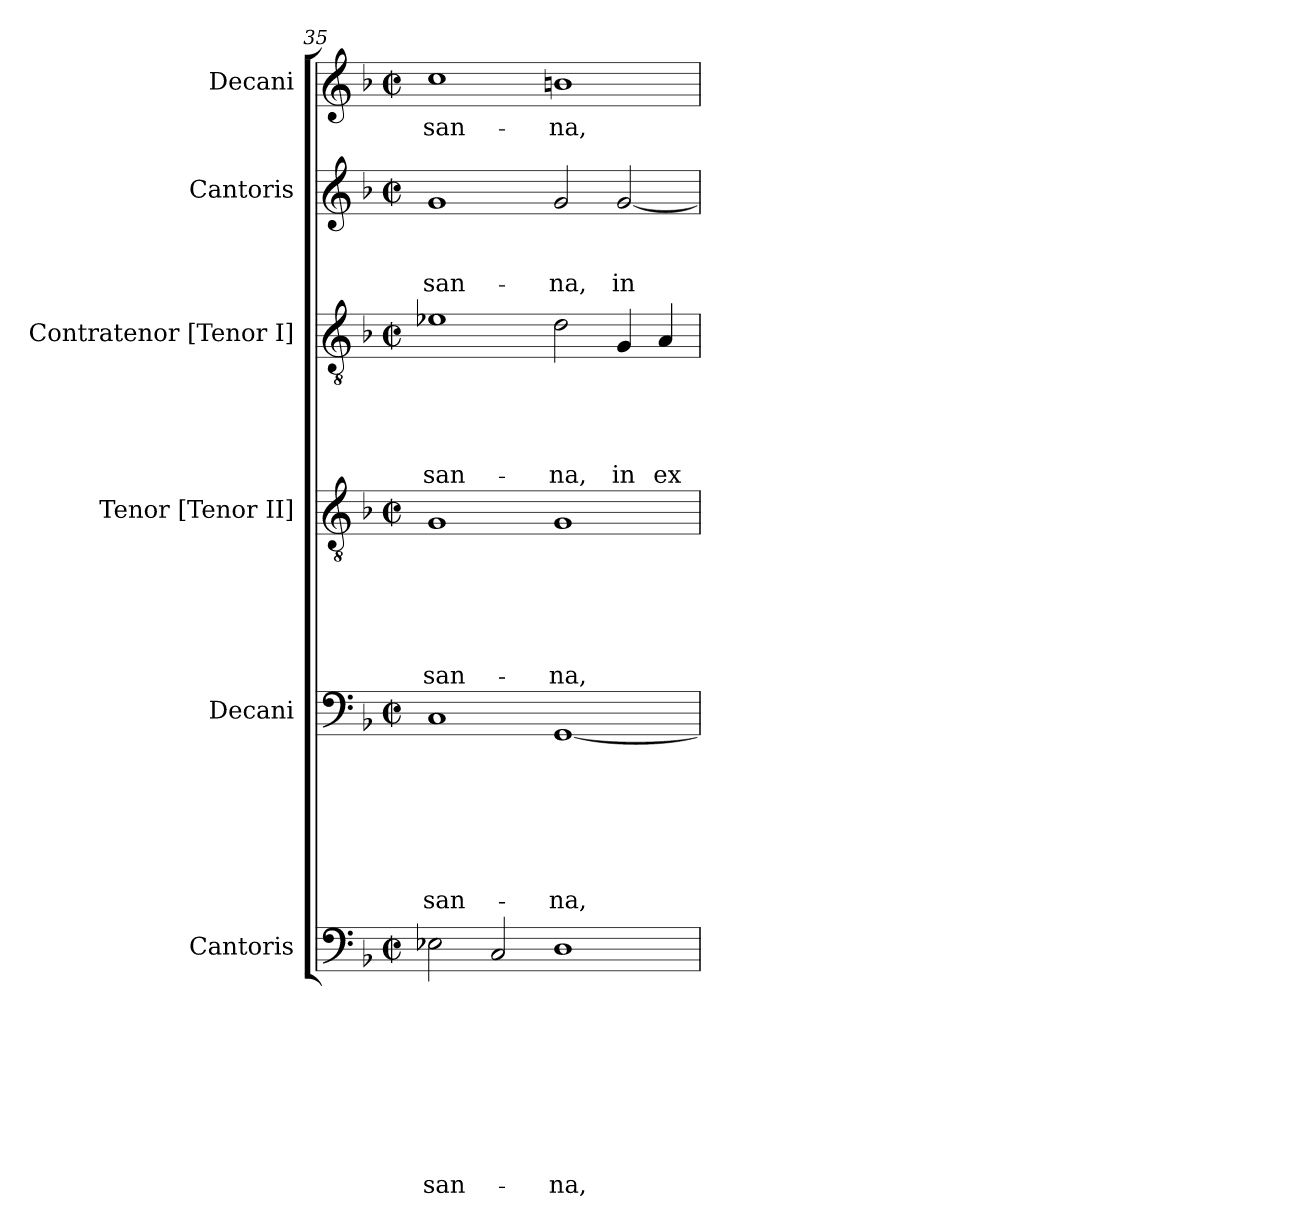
**kern	**text	**text	**text	**text	**text	**text	**text	**text	**text	**kern	**text	**text	**text	**text	**text	**text	**text	**kern	**text	**text	**text	**text	**text	**text	**kern	**text	**text	**text	**text	**text	**kern	**text	**text	**text	**kern	**text
*part6	*part6	*part6	*part6	*part6	*part6	*part6	*part6	*part6	*part6	*part5	*part5	*part5	*part5	*part5	*part5	*part5	*part5	*part4	*part4	*part4	*part4	*part4	*part4	*part4	*part3	*part3	*part3	*part3	*part3	*part3	*part2	*part2	*part2	*part2	*part1	*part1
*staff6	*staff6	*staff6	*staff6	*staff6	*staff6	*staff6	*staff6	*staff6	*staff6	*staff5	*staff5	*staff5	*staff5	*staff5	*staff5	*staff5	*staff5	*staff4	*staff4	*staff4	*staff4	*staff4	*staff4	*staff4	*staff3	*staff3	*staff3	*staff3	*staff3	*staff3	*staff2	*staff2	*staff2	*staff2	*staff1	*staff1
*I"Cantoris	*	*	*	*	*	*	*	*	*	*I"Decani	*	*	*	*	*	*	*	*I"Tenor [Tenor II]	*	*	*	*	*	*	*I"Contratenor [Tenor I]	*	*	*	*	*	*I"Cantoris	*	*	*	*I"Decani	*
!!LO:PB:g=z
*clefF4	*	*	*	*	*	*	*	*	*	*clefF4	*	*	*	*	*	*	*	*clefGv2	*	*	*	*	*	*	*clefGv2	*	*	*	*	*	*clefG2	*	*	*	*clefG2	*
*k[b-]	*	*	*	*	*	*	*	*	*	*k[b-]	*	*	*	*	*	*	*	*k[b-]	*	*	*	*	*	*	*k[b-]	*	*	*	*	*	*k[b-]	*	*	*	*k[b-]	*
*F:	*	*	*	*	*	*	*	*	*	*F:	*	*	*	*	*	*	*	*F:	*	*	*	*	*	*	*F:	*	*	*	*	*	*F:	*	*	*	*F:	*
*M2/2	*	*	*	*	*	*	*	*	*	*M2/2	*	*	*	*	*	*	*	*M2/2	*	*	*	*	*	*	*M2/2	*	*	*	*	*	*M2/2	*	*	*	*M2/2	*
*met(c|)	*	*	*	*	*	*	*	*	*	*met(c|)	*	*	*	*	*	*	*	*met(c|)	*	*	*	*	*	*	*met(c|)	*	*	*	*	*	*met(c|)	*	*	*	*met(c|)	*
=35	=35	=35	=35	=35	=35	=35	=35	=35	=35	=35	=35	=35	=35	=35	=35	=35	=35	=35	=35	=35	=35	=35	=35	=35	=35	=35	=35	=35	=35	=35	=35	=35	=35	=35	=35	=35
!	!	!	!	!	!	!	!	!	!LO:LY:b:rj	!	!	!	!	!	!	!	!LO:LY:b:rj	!	!	!	!	!	!	!LO:LY:b	!	!	!	!	!	!LO:LY:b	!	!	!	!LO:LY:b:rj	!	!LO:LY:a:rj
2E-X\	.	.	.	.	.	.	.	.	-san-	1C	.	.	.	.	.	.	-san-	1G	.	.	.	.	.	-san-	1e-X	.	.	.	.	-san-	1g	.	.	-san-	1cc	-san-
2C/	.	.	.	.	.	.	.	.	.	.	.	.	.	.	.	.	.	.	.	.	.	.	.	.	.	.	.	.	.	.	.	.	.	.	.	.
!	!	!	!	!	!	!	!	!	!LO:LY:b:rj	!	!	!	!	!	!	!	!LO:LY:b:rj	!	!	!	!	!	!	!LO:LY:b	!	!	!	!	!	!LO:LY:b	!	!	!	!LO:LY:b:rj	!	!LO:LY:a:rj
1D	.	.	.	.	.	.	.	.	-na,	[<1GG	.	.	.	.	.	.	-na,	1G	.	.	.	.	.	-na,	2d\	.	.	.	.	-na,	2g/	.	.	-na,	1bn	-na,
!	!	!	!	!	!	!	!	!	!	!	!	!	!	!	!	!	!	!	!	!	!	!	!	!	!	!	!	!	!	!LO:LY:b	!	!	!	!LO:LY:b:rj	!	!
.	.	.	.	.	.	.	.	.	.	.	.	.	.	.	.	.	.	.	.	.	.	.	.	.	4G/	.	.	.	.	in	[<2g/	.	.	in	.	.
!	!	!	!	!	!	!	!	!	!	!	!	!	!	!	!	!	!	!	!	!	!	!	!	!	!	!	!	!	!	!LO:LY:b	!	!	!	!	!	!
.	.	.	.	.	.	.	.	.	.	.	.	.	.	.	.	.	.	.	.	.	.	.	.	.	4A/	.	.	.	.	ex-	.	.	.	.	.	.
=	=	=	=	=	=	=	=	=	=	=	=	=	=	=	=	=	=	=	=	=	=	=	=	=	=	=	=	=	=	=	=	=	=	=	=	=
*-	*-	*-	*-	*-	*-	*-	*-	*-	*-	*-	*-	*-	*-	*-	*-	*-	*-	*-	*-	*-	*-	*-	*-	*-	*-	*-	*-	*-	*-	*-	*-	*-	*-	*-	*-	*-
